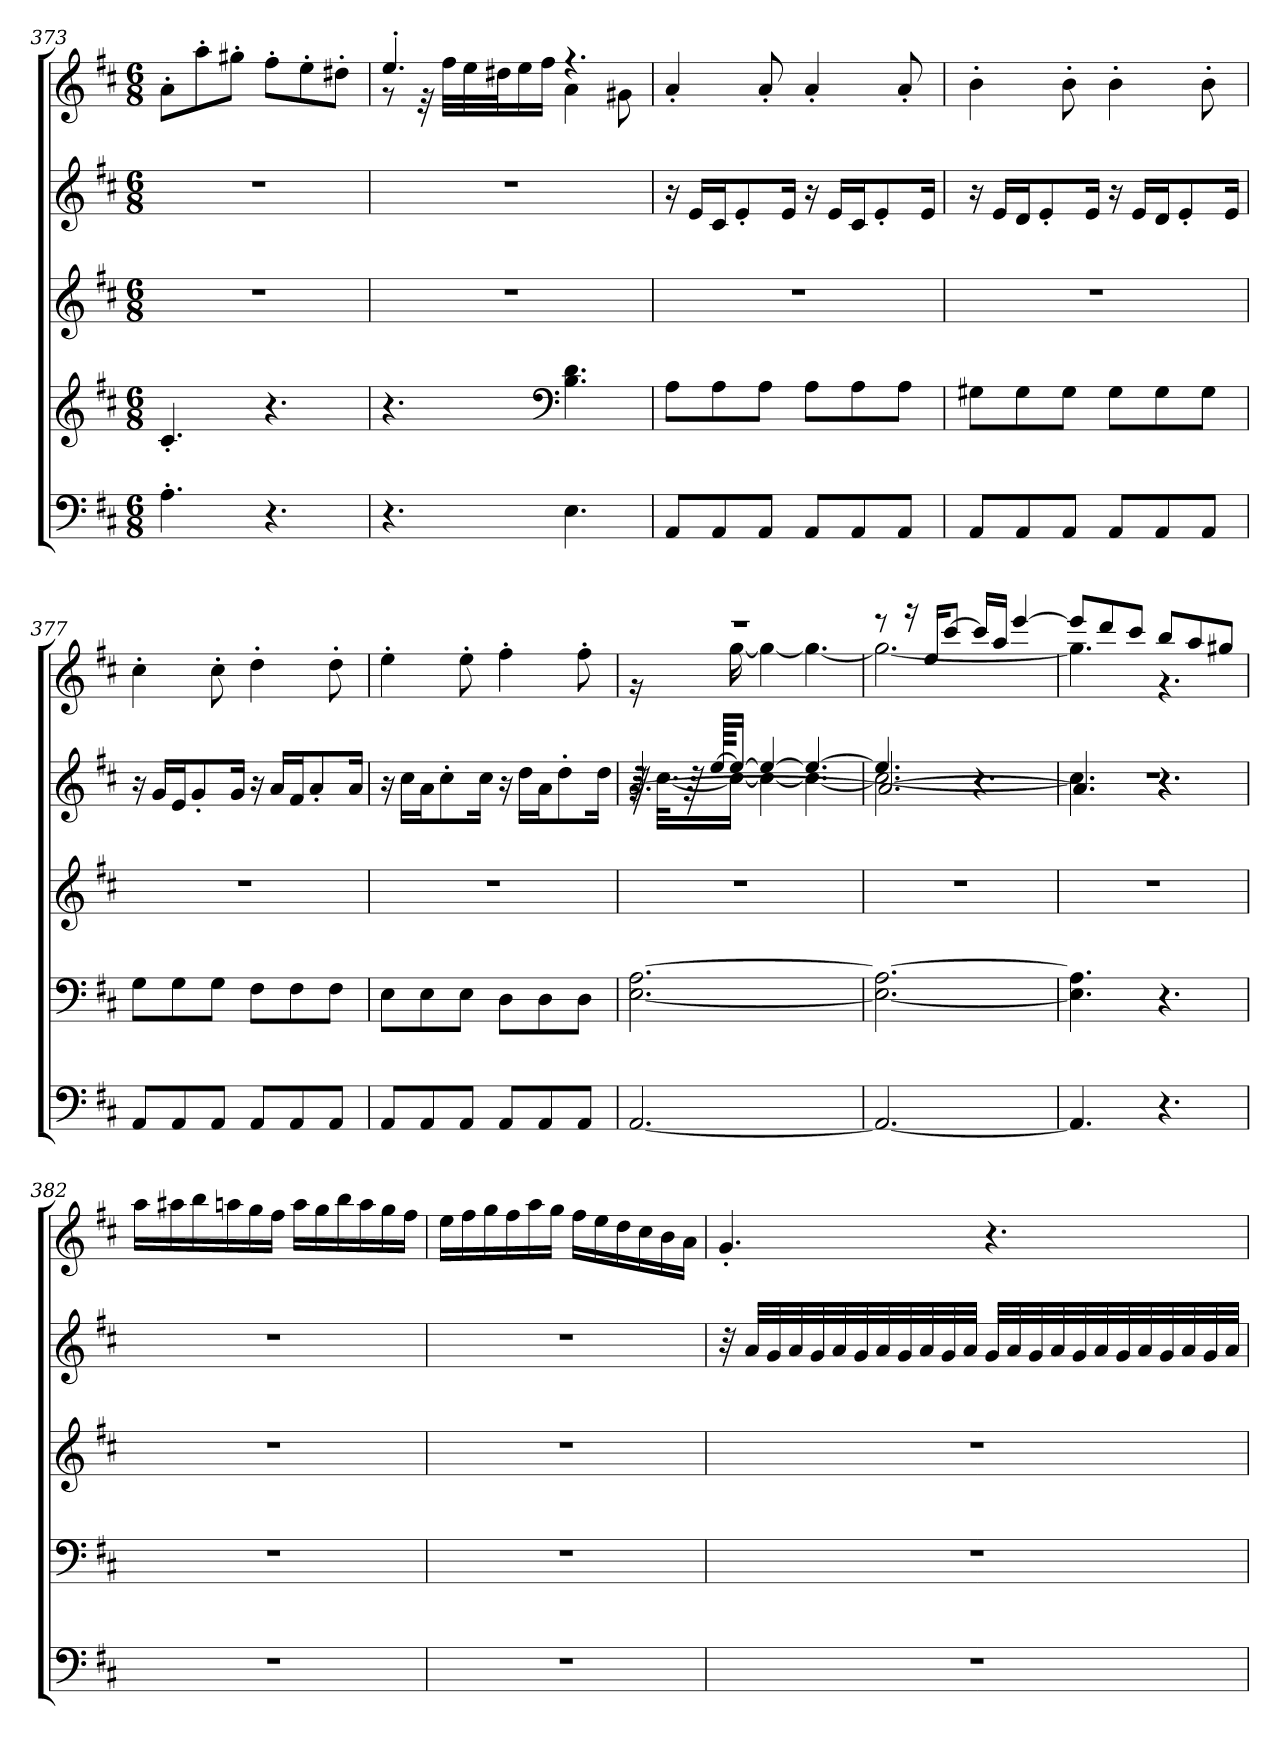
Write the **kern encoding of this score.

**kern	**kern	**kern	**kern	**kern
*part5	*part4	*part3	*part2	*part1
*staff5	*staff4	*staff3	*staff2	*staff1
*clefF4	*clefG2	*clefG2	*clefG2	*clefG2
*k[f#c#]	*k[f#c#]	*k[f#c#]	*k[f#c#]	*k[f#c#]
*M6/8	*M6/8	*M6/8	*M6/8	*M6/8
=373	=373	=373	=373	=373
4.A'\	4.c#'/	2.r	2.r	8a'\L
.	.	.	.	8aa'\
.	.	.	.	8gg#X'\J
4.r	4.r	.	.	8ff#'\L
.	.	.	.	8ee'\
.	.	.	.	8dd#X'\J
=374	=374	=374	=374	=374
*	*	*	*	*MM141
*	*	*	*	*^
4.r	4.r	2.r	2.r	4.ee'/	8r
.	.	.	.	.	32r
.	.	.	.	.	32ff#\LLL
.	.	.	.	.	32ee\
.	.	.	.	.	32dd#X\J
.	.	.	.	.	16ee\
.	.	.	.	.	16ff#\JJ
*	*clefF4	*	*	*	*
4.E\	4.B\ 4.d\	.	.	4.r	4a\
.	.	.	.	.	8g#X\
*	*	*	*	*v	*v
=375	=375	=375	=375	=375
*	*	*	*	*MM141
8AA/L	8A\L	2.r	16r	4a'/
.	.	.	16e/LL	.
8AA/	8A\	.	16c#/J	.
.	.	.	8e'/	.
8AA/J	8A\J	.	.	8a'/
.	.	.	16e/Jk	.
8AA/L	8A\L	.	16r	4a'/
.	.	.	16e/LL	.
8AA/	8A\	.	16c#/J	.
.	.	.	8e'/	.
8AA/J	8A\J	.	.	8a'/
.	.	.	16e/Jk	.
!!LO:LB:g=z
=376	=376	=376	=376	=376
8AA/L	8G#X\L	2.r	16r	4b'\
.	.	.	16e/LL	.
8AA/	8G#\	.	16d/J	.
.	.	.	8e'/	.
8AA/J	8G#\J	.	.	8b'\
.	.	.	16e/Jk	.
8AA/L	8G#\L	.	16r	4b'\
.	.	.	16e/LL	.
8AA/	8G#\	.	16d/J	.
.	.	.	8e'/	.
8AA/J	8G#\J	.	.	8b'\
.	.	.	16e/Jk	.
=377	=377	=377	=377	=377
8AA/L	8G\L	2.r	16r	4cc#'\
.	.	.	16g/LL	.
8AA/	8G\	.	16e/J	.
.	.	.	8g'/	.
8AA/J	8G\J	.	.	8cc#'\
.	.	.	16g/Jk	.
8AA/L	8F#\L	.	16r	4dd'\
.	.	.	16a/LL	.
8AA/	8F#\	.	16f#/J	.
.	.	.	8a'/	.
8AA/J	8F#\J	.	.	8dd'\
.	.	.	16a/Jk	.
=378	=378	=378	=378	=378
8AA/L	8E\L	2.r	16r	4ee'\
.	.	.	16cc#\LL	.
8AA/	8E\	.	16a\J	.
.	.	.	8cc#'\	.
8AA/J	8E\J	.	.	8ee'\
.	.	.	16cc#\Jk	.
8AA/L	8D\L	.	16r	4ff#'\
.	.	.	16dd\LL	.
8AA/	8D\	.	16a\J	.
.	.	.	8dd'\	.
8AA/J	8D\J	.	.	8ff#'\
.	.	.	16dd\Jk	.
=379	=379	=379	=379	=379
*	*	*	*	*MM80
*	*	*	*^	*^
*	*	*	*	*^	*	*
[2.AA/	[2.E\ [2.A\	2.r	32r	64r	[2.a/	2.r	16r
.	.	.	.	[32.cc#\KLL	.	.	.
.	.	.	64r	.	.	.	.
.	.	.	[64ee/KKLL	.	.	.	.
.	.	.	16ee/JJ_	16cc#\JJ_	.	.	[16gg\
.	.	.	4ee/_	4cc#\_	.	.	4gg\_
.	.	.	4.ee/_	4.cc#\_	.	.	4.gg\_
!!LO:PB:g=z	!!
=380	=380	=380	=380	=380	=380	=380	=380
2.AA/_	2.E\_ 2.A\_	2.r	4.ee/]	2.cc#\_	2.a/_	8r	2.gg\_
.	.	.	.	.	.	16r	.
.	.	.	.	.	.	16ee/KL	.
.	.	.	.	.	.	[8ccc#/J	.
.	.	.	4.r	.	.	16ccc#/LL]	.
*	*	*	*	*	*	*MM78	*
.	.	.	.	.	.	16aa/JJ	.
.	.	.	.	.	.	[4eee/	.
=381	=381	=381	=381	=381	=381	=381	=381
4.AA/]	4.E\] 4.A\]	2.r	2.r	4.cc#\]	4.a/]	8eee/L]	4.gg\]
*	*	*	*	*	*	*MM80	*
.	.	.	.	.	.	8ddd/	.
.	.	.	.	.	.	8ccc#/J	.
4.r	4.r	.	.	4.r	4.r	8bb/L	4.r
.	.	.	.	.	.	8aa/	.
.	.	.	.	.	.	8gg#X/J	.
*	*	*	*v	*v	*v	*	*
*	*	*	*	*v	*v
=382	=382	=382	=382	=382
*	*	*	*	*MM76
2.r	2.r	2.r	2.r	16aa\LL
*	*	*	*	*MM82
.	.	.	.	16aa#X\
.	.	.	.	16bb\
.	.	.	.	16aan\
.	.	.	.	16gg\
.	.	.	.	16ff#\JJ
.	.	.	.	16aa\LL
.	.	.	.	16gg\
.	.	.	.	16bb\
.	.	.	.	16aa\
.	.	.	.	16gg\
.	.	.	.	16ff#\JJ
!!LO:LB:g=z
=383	=383	=383	=383	=383
2.r	2.r	2.r	2.r	16ee\LL
.	.	.	.	16ff#\
.	.	.	.	16gg\
.	.	.	.	16ff#\
.	.	.	.	16aa\
.	.	.	.	16gg\JJ
.	.	.	.	16ff#\LL
.	.	.	.	16ee\
.	.	.	.	16dd\
.	.	.	.	16cc#\
.	.	.	.	16b\
.	.	.	.	16a\JJ
=384	=384	=384	=384	=384
*	*	*	*	*MM100
2.r	2.r	2.r	32r	4.g'/
.	.	.	32a/LLL	.
.	.	.	32g/	.
.	.	.	32a/	.
.	.	.	32g/	.
.	.	.	32a/	.
.	.	.	32g/	.
.	.	.	32a/	.
.	.	.	32g/	.
.	.	.	32a/	.
.	.	.	32g/	.
.	.	.	32a/JJJ	.
.	.	.	32g/LLL	4.r
.	.	.	32a/	.
.	.	.	32g/	.
.	.	.	32a/	.
.	.	.	32g/	.
.	.	.	32a/	.
.	.	.	32g/	.
.	.	.	32a/	.
.	.	.	32g/	.
.	.	.	32a/	.
.	.	.	32g/	.
.	.	.	32a/JJJ	.
=	=	=	=	=
*-	*-	*-	*-	*-
